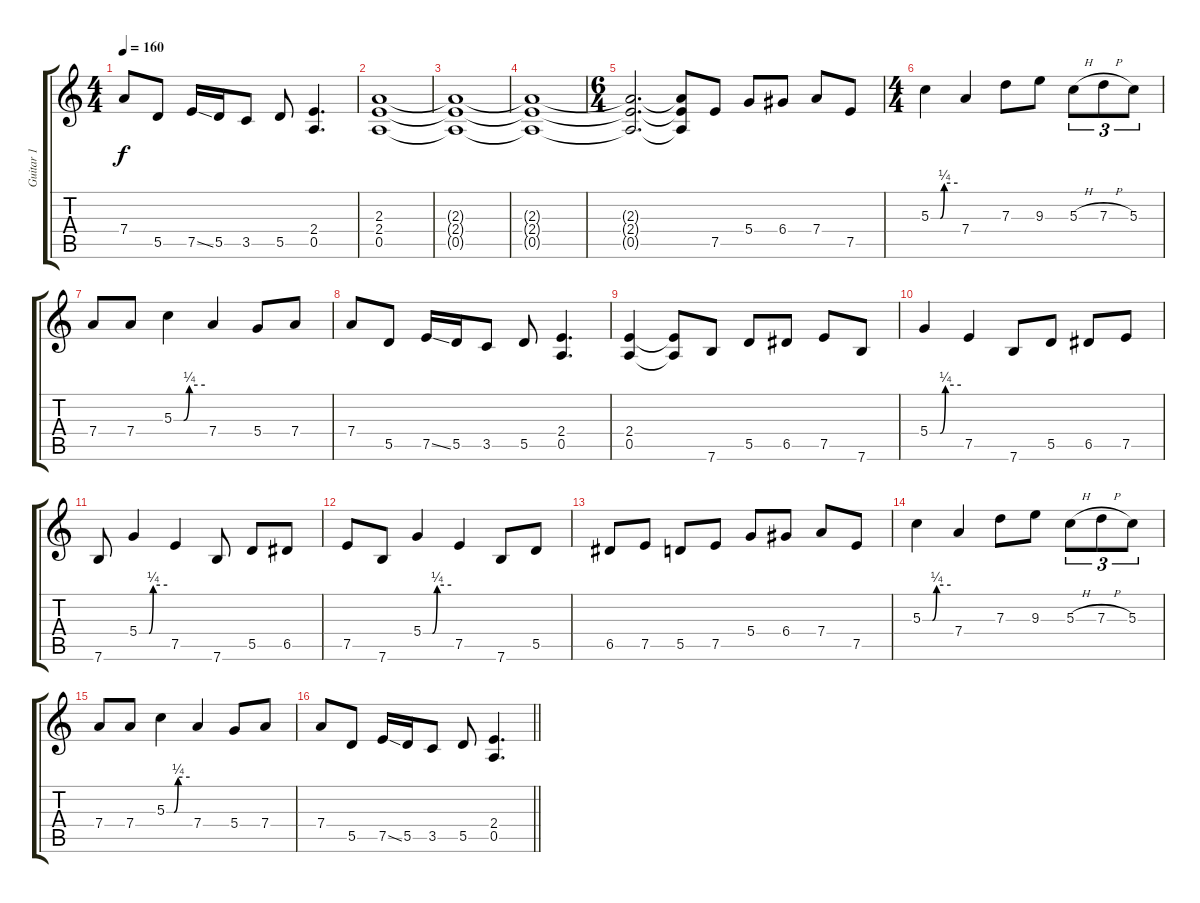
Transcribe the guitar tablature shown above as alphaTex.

\track ("Guitar 1" "Guitar 1") {instrument overdrivenguitar}
\staff {score tabs}
\tuning (E4 B3 G3 D3 A2 E2) {hide}
\ts (4 4)
\tempo 160
\clef g2
\ks c
7.4.8{dy f} 5.5.8 7.5{ss}.16 5.5.16 3.5.8 5.5.8 (2.4 0.5).4{d} |
(2.3 2.4 0.5).1 |
(2.3{t} 2.4{t} 0.5{t}).1 |
(2.3{t} 2.4{t} 0.5{t}).1 |
\ts (6 4)
(2.3{t} 2.4{t} 0.5{t}).2{d} (2.3{t} 2.4{t} 0.5{t}).8 7.5.8{volume 15 instrument overdrivenguitar} 5.4.8 6.4.8 7.4.8 7.5.8 |
\ts (4 4)
5.3{be (custom 0 0 10 0 21 0 30 1 60 1)}.4 7.4.4 7.3.8 9.3.8 5.3{h}.8{tu (3 2)} 7.3{h}.8{tu (3 2)} 5.3.8{tu (3 2)} |
7.4.8 7.4.8 5.3{be (custom 0 0 19 0 30 1 60 1)}.4 7.4.4 5.4.8 7.4.8 |
7.4.8 5.5.8 7.5{ss}.16 5.5.16 3.5.8 5.5.8 (2.4 0.5).4{d} |
(2.4 0.5).4 (2.4{t} 0.5{t}).8 7.6.8 5.5.8 6.5.8 7.5.8 7.6.8 |
5.4{be (custom 0 0 20 0 30 1 60 1)}.4 7.5.4 7.6.8 5.5.8 6.5.8 7.5.8 |
7.6.8 5.4{be (custom 0 0 21 0 30 1 60 1)}.4 7.5.4 7.6.8 5.5.8 6.5.8 |
7.5.8 7.6.8 5.4{be (custom 0 0 20 0 30 1 60 1)}.4 7.5.4 7.6.8 5.5.8 |
6.5.8 7.5.8 5.5.8 7.5.8 5.4.8 6.4.8 7.4.8 7.5.8 |
5.3{be (custom 0 0 10 0 21 0 30 1 60 1)}.4 7.4.4 7.3.8 9.3.8 5.3{h}.8{tu (3 2)} 7.3{h}.8{tu (3 2)} 5.3.8{tu (3 2)} |
7.4.8 7.4.8 5.3{be (custom 0 0 19 0 30 1 60 1)}.4 7.4.4 5.4.8 7.4.8 |
\barLineRight lightlight
7.4.8 5.5.8 7.5{ss}.16 5.5.16 3.5.8 5.5.8 (2.4 0.5).4{d}
